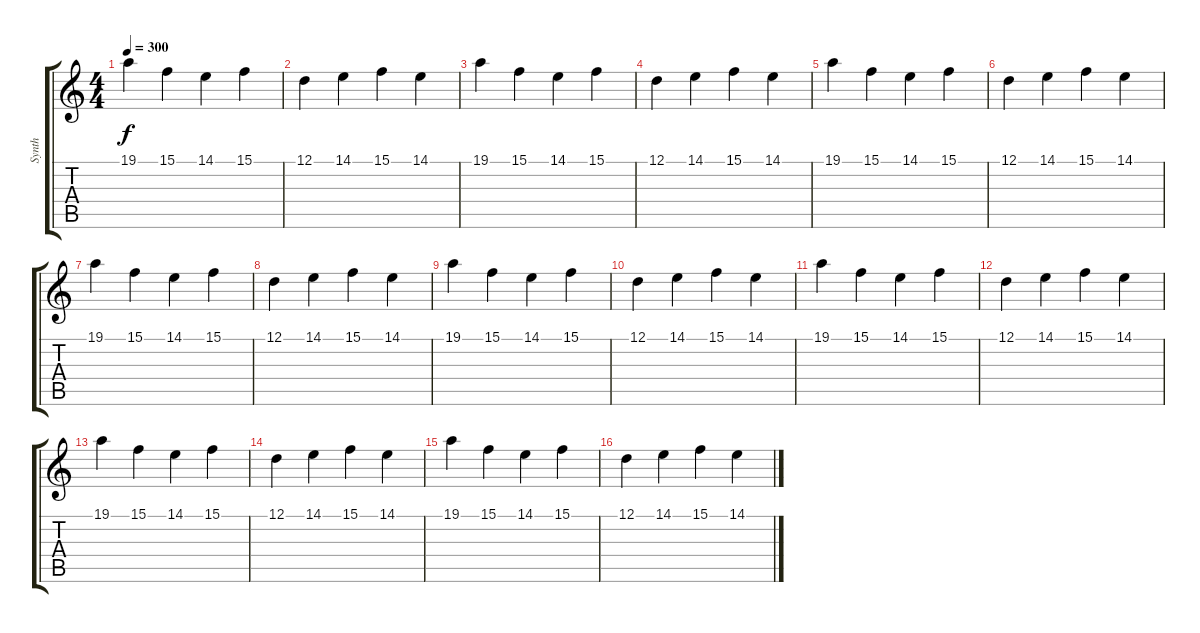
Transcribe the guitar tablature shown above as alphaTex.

\track ("Synth" "Synth") {instrument fx4atmosphere}
\staff {score tabs}
\tuning (D4 A3 F3 C3 G2 D2) {hide}
\ts (4 4)
\tempo 300
\clef g2
\ks c
19.1.4{dy f} 15.1.4 14.1.4 15.1.4 |
12.1.4 14.1.4 15.1.4 14.1.4 |
19.1.4 15.1.4 14.1.4 15.1.4 |
12.1.4 14.1.4 15.1.4 14.1.4 |
19.1.4 15.1.4 14.1.4 15.1.4 |
12.1.4 14.1.4 15.1.4 14.1.4 |
19.1.4 15.1.4 14.1.4 15.1.4 |
12.1.4 14.1.4 15.1.4 14.1.4 |
19.1.4 15.1.4 14.1.4 15.1.4 |
12.1.4 14.1.4 15.1.4 14.1.4 |
19.1.4 15.1.4 14.1.4 15.1.4 |
12.1.4 14.1.4 15.1.4 14.1.4 |
19.1.4 15.1.4 14.1.4 15.1.4 |
12.1.4 14.1.4 15.1.4 14.1.4 |
19.1.4 15.1.4 14.1.4 15.1.4 |
12.1.4 14.1.4 15.1.4 14.1.4
